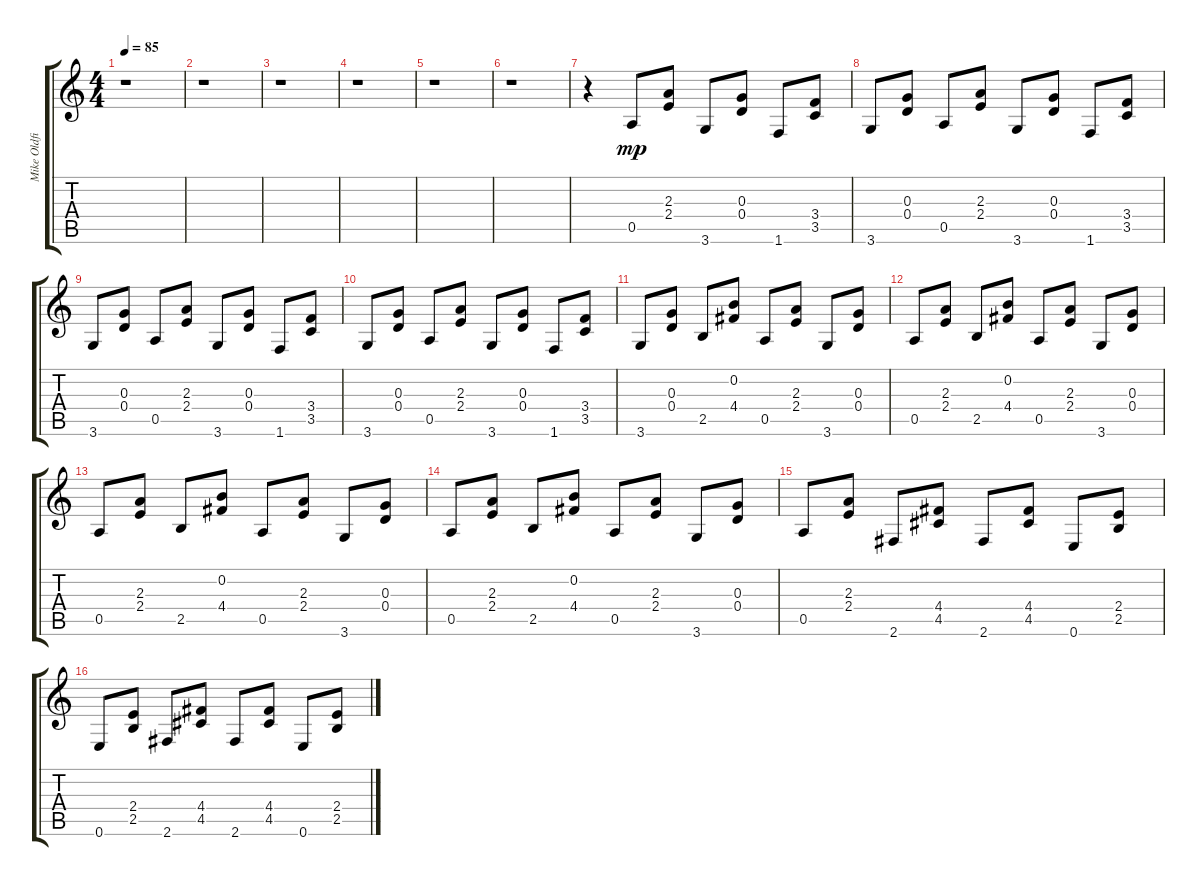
\track ("Mike Oldfield" "Mike Oldfi") {instrument acousticguitarnylon}
\staff {score tabs}
\tuning (E4 B3 G3 D3 A2 E2) {hide}
\ts (4 4)
\tempo 85
\clef g2
\ks c
r.1{dy mp} |
r.1 |
r.1 |
r.1 |
r.1 |
r.1 |
r.4 0.5.8 (2.3 2.4).8 3.6.8 (0.3 0.4).8 1.6.8 (3.4 3.5).8 |
3.6.8 (0.3 0.4).8 0.5.8 (2.3 2.4).8 3.6.8 (0.3 0.4).8 1.6.8 (3.4 3.5).8 |
3.6.8 (0.3 0.4).8 0.5.8 (2.3 2.4).8 3.6.8 (0.3 0.4).8 1.6.8 (3.4 3.5).8 |
3.6.8 (0.3 0.4).8 0.5.8 (2.3 2.4).8 3.6.8 (0.3 0.4).8 1.6.8 (3.4 3.5).8 |
3.6.8 (0.3 0.4).8 2.5.8 (0.2 4.4).8 0.5.8 (2.3 2.4).8 3.6.8 (0.3 0.4).8 |
0.5.8 (2.3 2.4).8 2.5.8 (0.2 4.4).8 0.5.8 (2.3 2.4).8 3.6.8 (0.3 0.4).8 |
0.5.8 (2.3 2.4).8 2.5.8 (0.2 4.4).8 0.5.8 (2.3 2.4).8 3.6.8 (0.3 0.4).8 |
0.5.8 (2.3 2.4).8 2.5.8 (0.2 4.4).8 0.5.8 (2.3 2.4).8 3.6.8 (0.3 0.4).8 |
0.5.8 (2.3 2.4).8 2.6.8 (4.4 4.5).8 2.6.8 (4.4 4.5).8 0.6.8 (2.4 2.5).8 |
0.6.8 (2.4 2.5).8 2.6.8 (4.4 4.5).8 2.6.8 (4.4 4.5).8 0.6.8 (2.4 2.5).8
